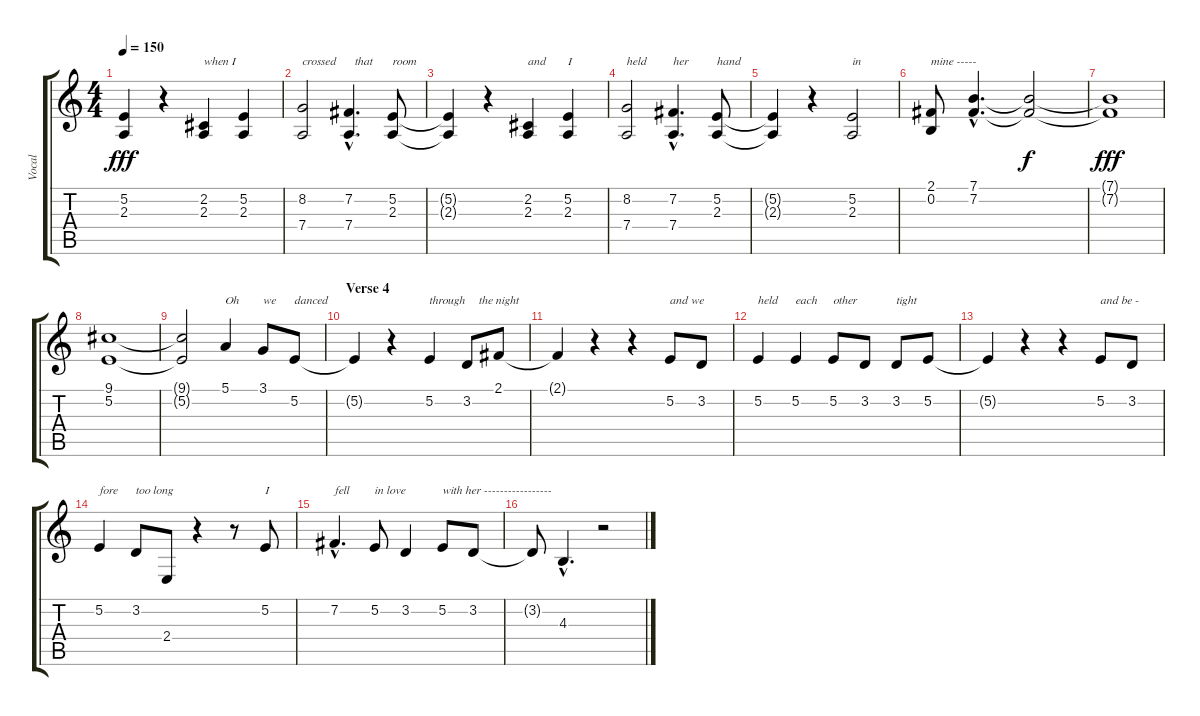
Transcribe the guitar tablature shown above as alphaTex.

\track ("Vocal" "Vocal") {instrument altosax}
\staff {score tabs}
\tuning (E4 B3 G3 D3 A2 E2) {hide}
\ts (4 4)
\tempo 150
\clef g2
\ks c
(5.2{t} 2.3{t}).4{dy fff} r.4 (2.2 2.3).4{txt "when I"} (5.2 2.3).4 |
(8.2 7.4).2{txt "crossed"} (7.2{hac} 7.4{hac}).4{d txt "  that"} (5.2 2.3).8{txt "room"} |
(5.2{t} 2.3{t}).4 r.4 (2.2 2.3).4{txt "and"} (5.2 2.3).4{txt "I"} |
(8.2 7.4).2{txt "held"} (7.2{hac} 7.4{hac}).4{d txt "her"} (5.2 2.3).8{txt "hand"} |
(5.2{t} 2.3{t}).4 r.4 (5.2 2.3).2{txt "in"} |
(2.1 0.2).8{txt "mine -----"} (7.1{hac} 7.2{hac}).4{d} (7.1{t} 7.2{t}).2{dy f} |
(7.1{t} 7.2{t}).1{dy fff} |
(9.1 5.2).1 |
(9.1{t} 5.2{t}).2 5.1.4{txt "Oh"} 3.1.8{txt "we"} 5.2.8{txt "danced"} |
\section ("" "Verse 4")
5.2{t}.4 r.4 5.2.4{txt "through"} 3.2.8{txt "    the night"} 2.1.8 |
2.1{t}.4 r.4 r.4 5.2.8{txt "and we"} 3.2.8 |
5.2.4{txt "held"} 5.2.4{txt "each"} 5.2.8{txt "other"} 3.2.8 3.2.8{txt "tight"} 5.2.8 |
5.2{t}.4 r.4 r.4 5.2.8{txt "and be -"} 3.2.8 |
5.2.4{txt "fore"} 3.2.8{txt "too long"} 2.4.8 r.4 r.8 5.2.8{txt "I"} |
7.2{hac}.4{d txt "fell"} 5.2.8{txt "in love"} 3.2.4 5.2.8{txt "with her -----------------"} 3.2.8 |
3.2{t}.8 4.3{hac}.4{d} r.2
